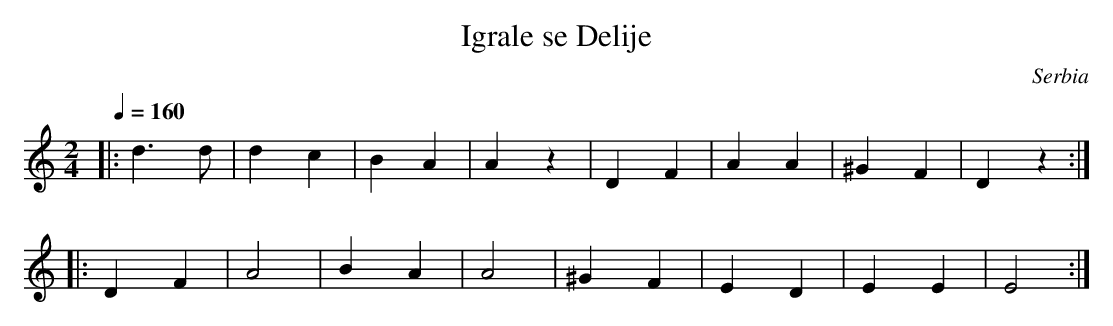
X:1
T: Igrale se Delije
O: Serbia
M: 2/4
L: 1/8
Q: 1/4=160
K: Ephr
|:d3d  |d2c2|B2A2 |A2z2 |\
  D2F2 |A2A2|^G2F2|D2z2 :|
|:D2F2 |A4  |B2A2 |A4   |\
  ^G2F2|E2D2|E2E2 |E4   :|
